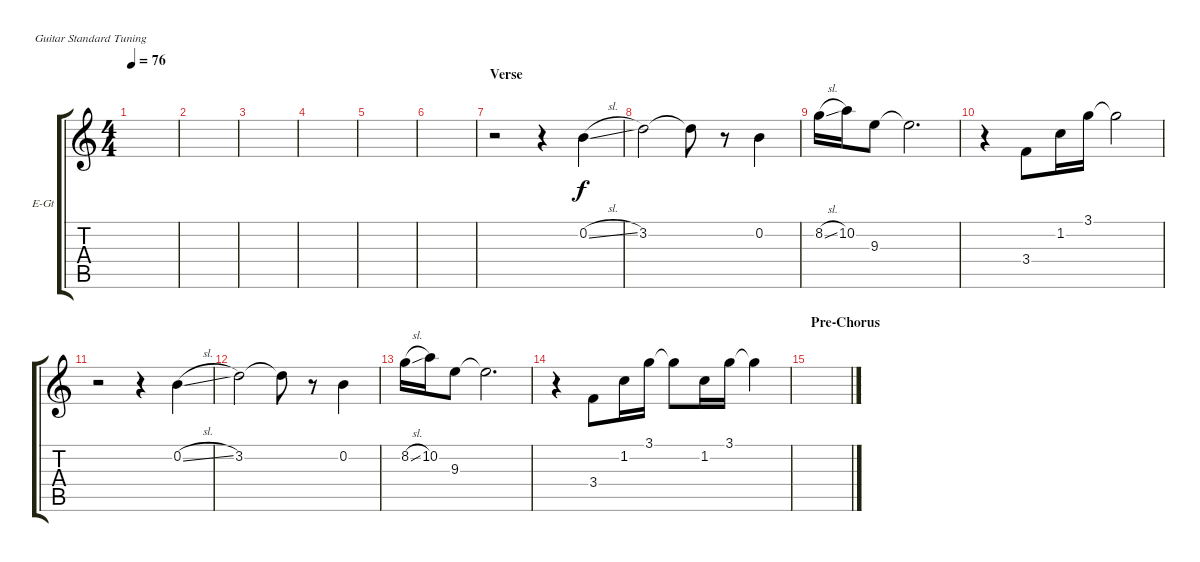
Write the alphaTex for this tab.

\defaultSystemsLayout 4
\bracketExtendMode groupsimilarinstruments
\firstSystemTrackNameOrientation horizontal
\otherSystemsTrackNameOrientation horizontal
\track ("Korey Cooper" "E-Gt") {instrument electricguitarclean}
\staff {score tabs}
\tuning (E4 B3 G3 D3 A2 E2)
\ts (4 4)
\tempo 76
\clef g2
\scale
0.333333
\ks c
|
\scale
0.333333 |
\scale
0.333333 |
\scale
0.333333 |
\scale
0.333333 |
\scale
0.333333 |
\section ("" "Verse")
\scale
0.333333 r.2 r.4 0.2{sl}.4 |
\scale
0.333333 3.2.2 3.2{t}.8 r.8 0.2.4 |
\scale
0.333333 8.2{sl}.16 10.2.16 9.3.8 9.3{t}.2{d} |
\scale
0.333333 r.4 3.4.8 1.2.16 3.1.16 3.1{t}.2 |
\scale
0.333333 r.2 r.4 0.2{sl}.4 |
\scale
0.333333 3.2.2 3.2{t}.8 r.8 0.2.4 |
\scale
0.333333 8.2{sl}.16 10.2.16 9.3.8 9.3{t}.2{d} |
\scale
0.333333 r.4 3.4.8 1.2.16 3.1.16 3.1{t}.8 1.2.16 3.1.16 3.1{t}.4 |
\section ("" "Pre-Chorus")
\scale
0.333333 |
\scale
0.333333
